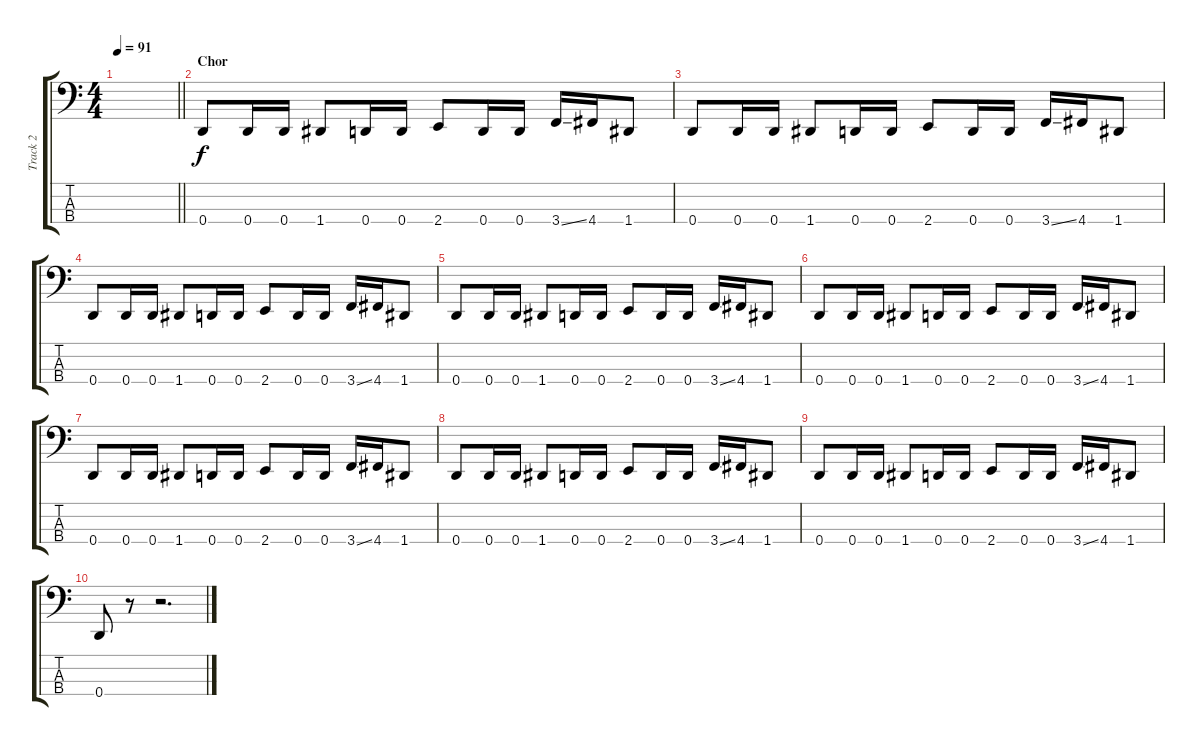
\track ("Track 2" "Track 2") {instrument electricbassfinger}
\staff {score tabs}
\tuning (F2 C2 G1 D1) {hide}
\ts (4 4)
\tempo 91
\clef f4
\barLineRight lightlight
\ks c
|
\section ("" "Chor")
0.4.8 0.4.16 0.4.16 1.4.8 0.4.16 0.4.16 2.4.8 0.4.16 0.4.16 3.4{ss}.16 4.4.16 1.4.8 |
0.4.8 0.4.16 0.4.16 1.4.8 0.4.16 0.4.16 2.4.8 0.4.16 0.4.16 3.4{ss}.16 4.4.16 1.4.8 |
0.4.8 0.4.16 0.4.16 1.4.8 0.4.16 0.4.16 2.4.8 0.4.16 0.4.16 3.4{ss}.16 4.4.16 1.4.8 |
0.4.8 0.4.16 0.4.16 1.4.8 0.4.16 0.4.16 2.4.8 0.4.16 0.4.16 3.4{ss}.16 4.4.16 1.4.8 |
0.4.8 0.4.16 0.4.16 1.4.8 0.4.16 0.4.16 2.4.8 0.4.16 0.4.16 3.4{ss}.16 4.4.16 1.4.8 |
0.4.8 0.4.16 0.4.16 1.4.8 0.4.16 0.4.16 2.4.8 0.4.16 0.4.16 3.4{ss}.16 4.4.16 1.4.8 |
0.4.8 0.4.16 0.4.16 1.4.8 0.4.16 0.4.16 2.4.8 0.4.16 0.4.16 3.4{ss}.16 4.4.16 1.4.8 |
0.4.8 0.4.16 0.4.16 1.4.8 0.4.16 0.4.16 2.4.8 0.4.16 0.4.16 3.4{ss}.16 4.4.16 1.4.8 |
0.4.8 r.8 r.2{d}
